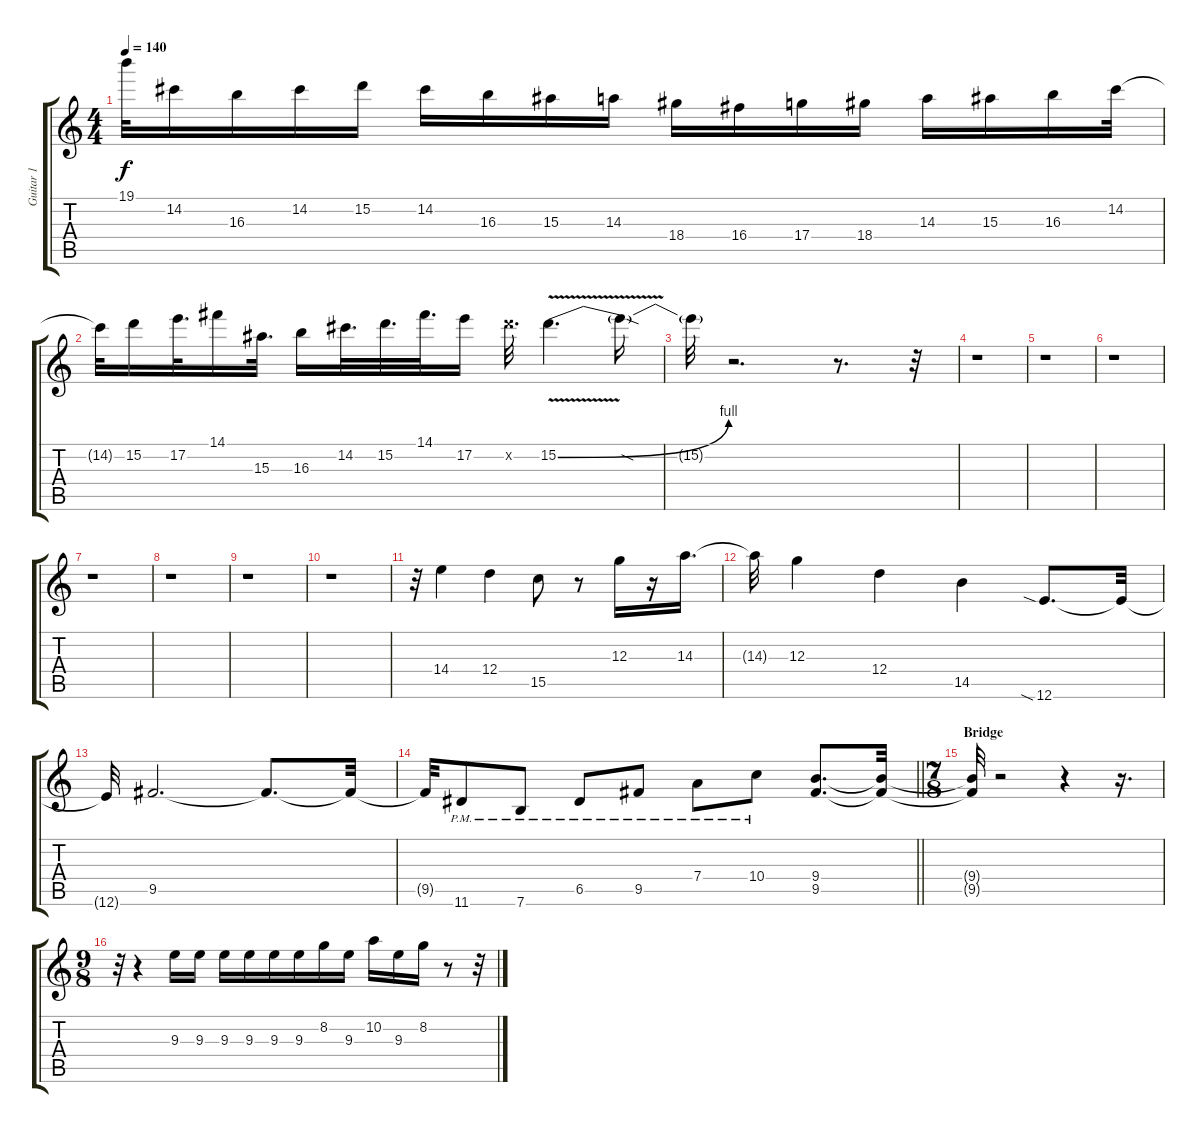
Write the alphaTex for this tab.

\track ("Guitar 1" "Guitar 1") {instrument overdrivenguitar}
\staff {score tabs}
\tuning (E4 B3 G3 D3 A2 E2) {hide}
\ts (4 4)
\tempo 140
\clef g2
\ks c
19.1{t}.32{dy f} 14.2.16 16.3.16 14.2.16 15.2.16 14.2.16 16.3.16 15.3.16 14.3.16 18.4.16 16.4.16 17.4.16 18.4.16 14.3.16 15.3.16 16.3.16 14.2.32 |
14.2{t}.32 15.2.16 17.2.32{d} 14.1.16 15.3.32{d} 16.3.16 14.2.32{d} 15.2.32{d} 14.1.32{d} 17.2.16 15.2{x}.32{d} 15.2{be (bend 0 0 60 4) v}.4{d} 15.2{sod t}.16 |
15.2{t}.32 r.2{d} r.8{d} r.32 |
r.1 |
r.1 |
r.1 |
r.1 |
r.1 |
r.1 |
r.1 |
r.32 14.4.4{volume 10 instrument overdrivenguitar} 12.4.4 15.5.8 r.8 12.3.16 r.16 14.3.16{d} |
14.3{t}.32 12.3.4 12.4.4 14.5.4 12.6{sia}.8{d} 12.6{t}.32 |
12.6{t}.32 9.5.2{d} 9.5{t}.8{d} 9.5{t}.32 |
\barLineRight lightlight
9.5{t}.32 11.6{pm}.8 7.6{pm}.8 6.5{pm}.8 9.5{pm}.8 7.4{pm}.8 10.4{pm}.8 (9.4 9.5).8{d} (9.4{t} 9.5{t}).32 |
\ts (7 8)
\section ("" "Bridge")
(9.4{t} 9.5{t}).32 r.2 r.4 r.16{d} |
\ts (9 8)
r.32 r.4 9.3.16 9.3.16 9.3.16 9.3.16 9.3.16 9.3.16 8.2.16 9.3.16 10.2.16 9.3.16 8.2.16 r.8 r.32
